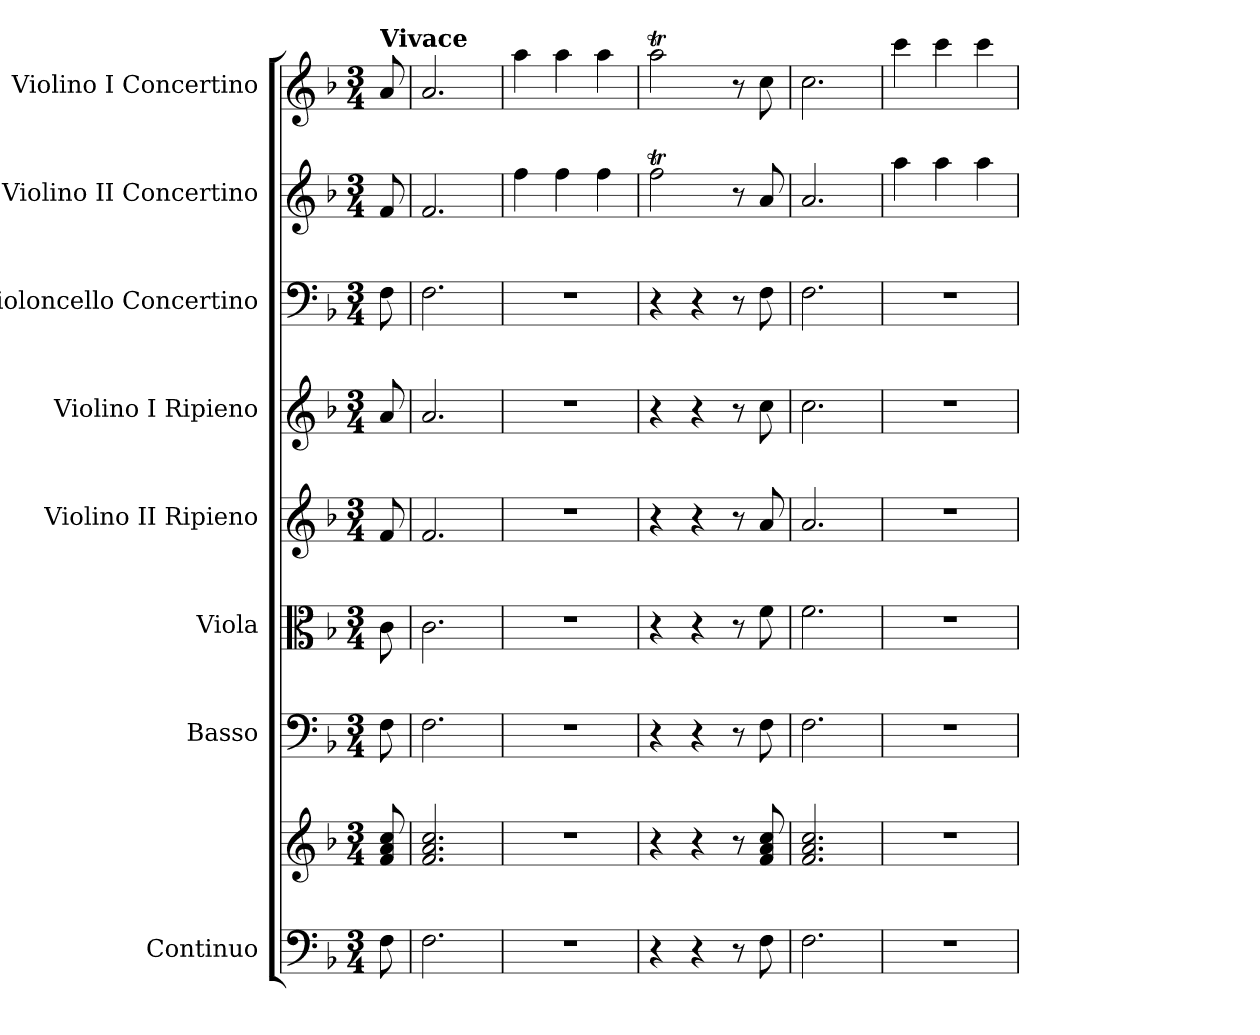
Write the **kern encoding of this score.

**kern	**kern	**kern	**kern	**kern	**kern	**kern	**kern	**kern
*part8	*part8	*part7	*part6	*part5	*part4	*part3	*part2	*part1
*staff9	*staff8	*staff7	*staff6	*staff5	*staff4	*staff3	*staff2	*staff1
*I"Continuo	*	*I"Basso	*I"Viola	*I"Violino II Ripieno	*I"Violino I Ripieno	*I"Violoncello Concertino	*I"Violino II Concertino	*I"Violino I Concertino
*	*	*	*	*	*	*I'Vc	*I'Vln	*I'Vln
*clefF4	*clefG2	*clefF4	*clefC3	*clefG2	*clefG2	*clefF4	*clefG2	*clefG2
*k[b-]	*k[b-]	*k[b-]	*k[b-]	*k[b-]	*k[b-]	*k[b-]	*k[b-]	*k[b-]
*M3/4	*M3/4	*M3/4	*M3/4	*M3/4	*M3/4	*M3/4	*M3/4	*M3/4
=	=	=	=	=	=	=	=	=
!	!	!	!	!	!	!	!	!LO:TX:a:B:t=Vivace
8F\	8f/ 8a/ 8cc/	8F\	8c\	8f/	8a/	8F\	8f/	8a/
=1	=1	=1	=1	=1	=1	=1	=1	=1
2.F\	2.f/ 2.a/ 2.cc/	2.F\	2.c\	2.f/	2.a/	2.F\	2.f/	2.a/
=2	=2	=2	=2	=2	=2	=2	=2	=2
2.r	2.r	2.r	2.r	2.r	2.r	2.r	4ff\	4aa\
.	.	.	.	.	.	.	4ff\	4aa\
.	.	.	.	.	.	.	4ff\	4aa\
=3	=3	=3	=3	=3	=3	=3	=3	=3
4r	4r	4r	4r	4r	4r	4r	2ffT\	2aat\
4r	4r	4r	4r	4r	4r	4r	.	.
8r	8r	8r	8r	8r	8r	8r	8r	8r
8F\	8f/ 8a/ 8cc/	8F\	8f\	8a/	8cc\	8F\	8a/	8cc\
=4	=4	=4	=4	=4	=4	=4	=4	=4
2.F\	2.f/ 2.a/ 2.cc/	2.F\	2.f\	2.a/	2.cc\	2.F\	2.a/	2.cc\
=5	=5	=5	=5	=5	=5	=5	=5	=5
2.r	2.r	2.r	2.r	2.r	2.r	2.r	4aa\	4ccc\
.	.	.	.	.	.	.	4aa\	4ccc\
.	.	.	.	.	.	.	4aa\	4ccc\
=	=	=	=	=	=	=	=	=
*-	*-	*-	*-	*-	*-	*-	*-	*-
